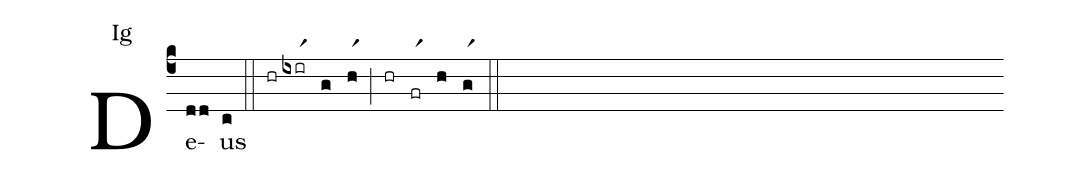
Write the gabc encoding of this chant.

annotation: Ig;
%%
(c4) De(dd)us(c) (::) (hr)(ixirr1)(g)(hr1)(;)(hr)(frr1)(h)(gr1)(::)
